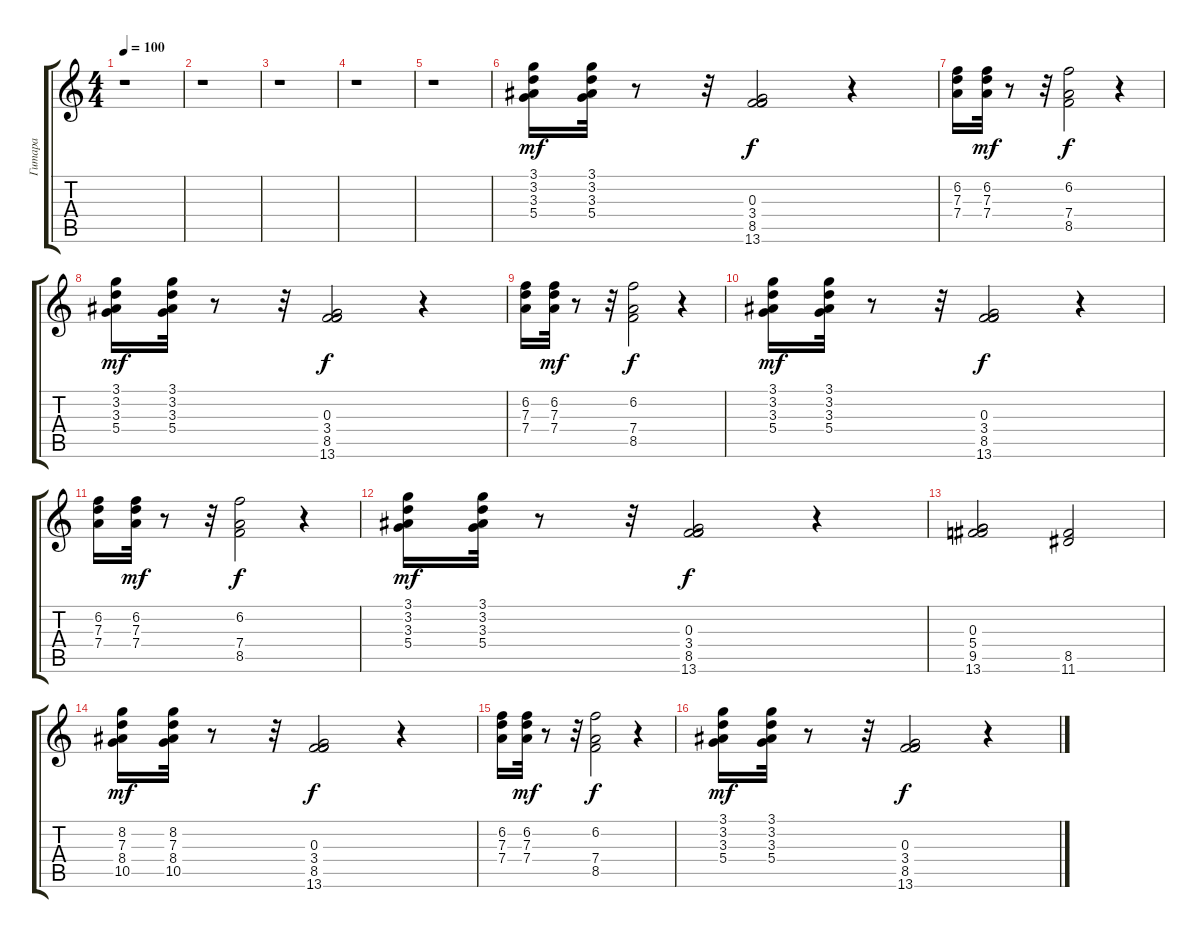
\track ("Гитара" "Гитара") {instrument electricguitarmuted}
\staff {score tabs}
\tuning (E4 B3 G3 D3 A2 E2) {hide}
\ts (4 4)
\tempo 100
\clef g2
\ks c
r.1{dy f} |
r.1 |
r.1 |
r.1 |
r.1 |
(3.1 3.2 3.3 5.4).16{dy mf} (3.1 3.2 3.3 5.4).32 r.8 r.32 (0.3 3.4 8.5 13.6).2{dy f} r.4 |
(6.2 7.3 7.4).16 (6.2 7.3 7.4).32{dy mf} r.8 r.32 (6.2 7.4 8.5).2{dy f} r.4 |
(3.1 3.2 3.3 5.4).16{dy mf} (3.1 3.2 3.3 5.4).32 r.8 r.32 (0.3 3.4 8.5 13.6).2{dy f} r.4 |
(6.2 7.3 7.4).16 (6.2 7.3 7.4).32{dy mf} r.8 r.32 (6.2 7.4 8.5).2{dy f} r.4 |
(3.1 3.2 3.3 5.4).16{dy mf} (3.1 3.2 3.3 5.4).32 r.8 r.32 (0.3 3.4 8.5 13.6).2{dy f} r.4 |
(6.2 7.3 7.4).16 (6.2 7.3 7.4).32{dy mf} r.8 r.32 (6.2 7.4 8.5).2{dy f} r.4 |
(3.1 3.2 3.3 5.4).16{dy mf} (3.1 3.2 3.3 5.4).32 r.8 r.32 (0.3 3.4 8.5 13.6).2{dy f} r.4 |
(0.3 5.4 9.5 13.6).2 (8.5 11.6).2 |
(8.2 7.3 8.4 10.5).16{dy mf} (8.2 7.3 8.4 10.5).32 r.8 r.32 (0.3 3.4 8.5 13.6).2{dy f} r.4 |
(6.2 7.3 7.4).16 (6.2 7.3 7.4).32{dy mf} r.8 r.32 (6.2 7.4 8.5).2{dy f} r.4 |
(3.1 3.2 3.3 5.4).16{dy mf} (3.1 3.2 3.3 5.4).32 r.8 r.32 (0.3 3.4 8.5 13.6).2{dy f} r.4
